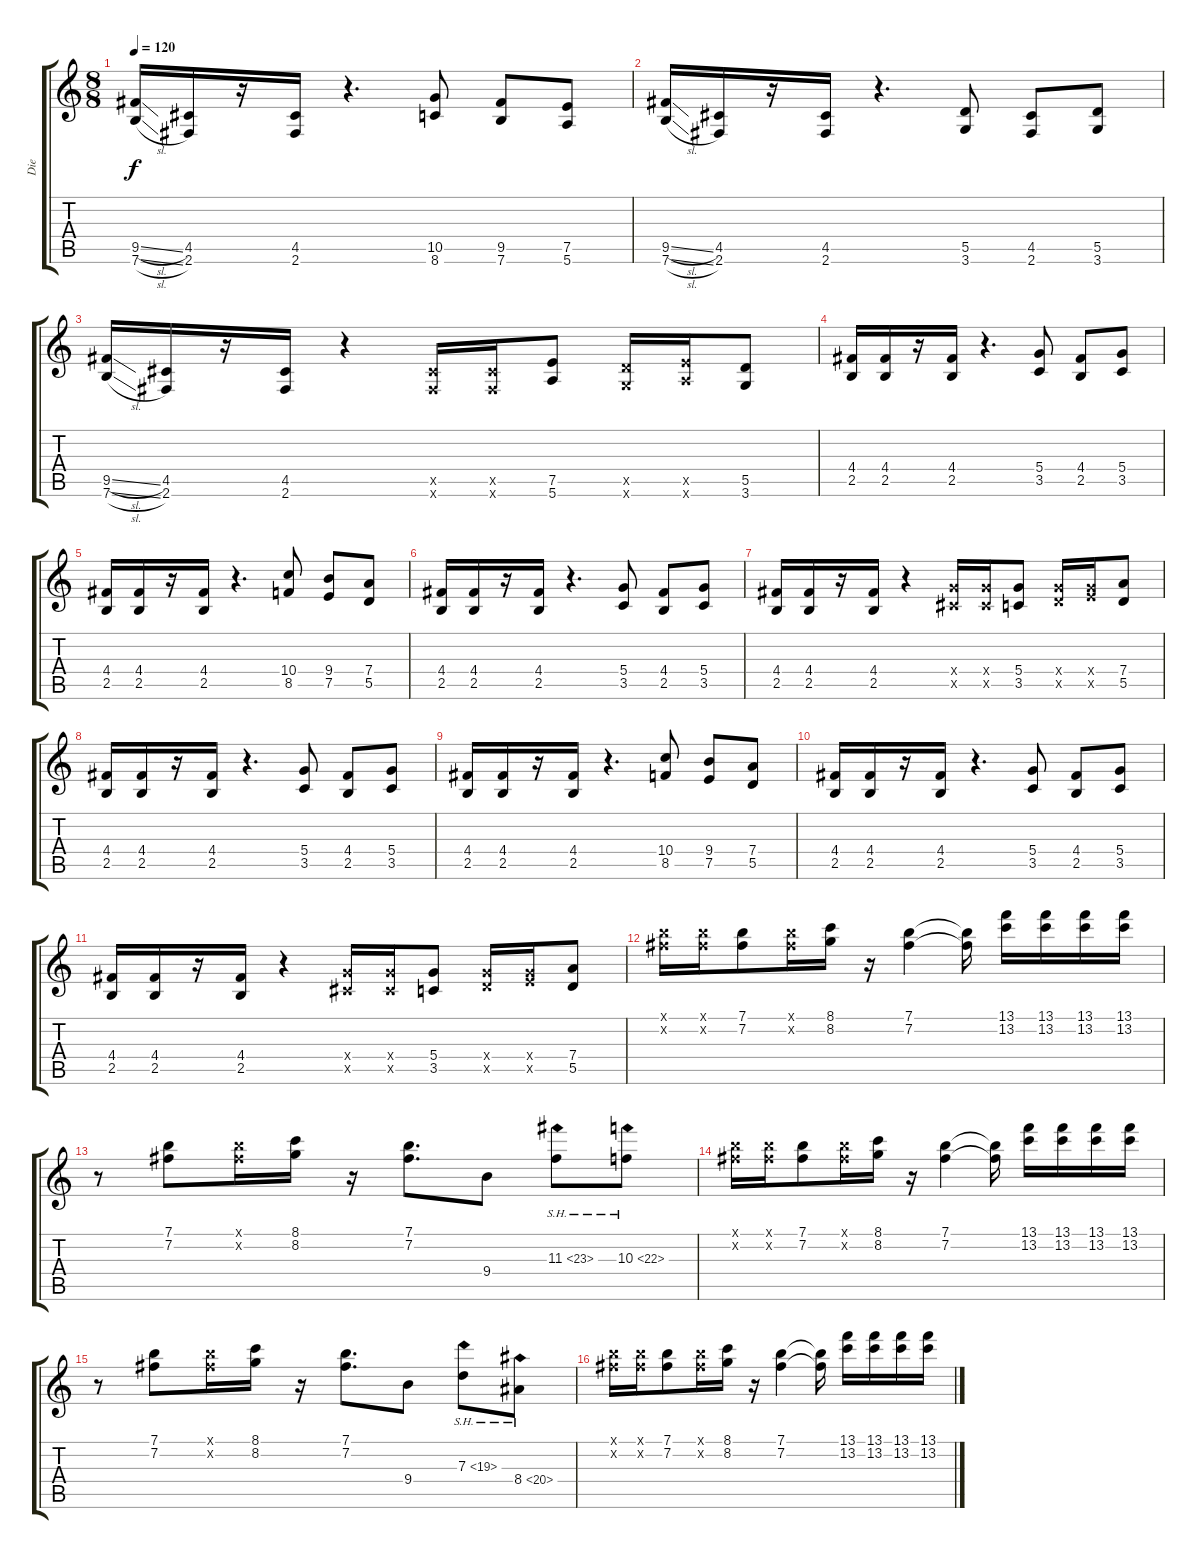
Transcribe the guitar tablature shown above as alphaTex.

\track ("Die" "Die") {instrument distortionguitar}
\staff {score tabs}
\tuning (E4 B3 G3 D3 A2 E2) {hide}
\ts (8 8)
\tempo 120
\clef g2
\ks c
(9.5{sl} 7.6{sl}).16{dy f} (4.5 2.6).16 r.16 (4.5 2.6).16 r.4{d} (10.5 8.6).8 (9.5 7.6).8 (7.5 5.6).8 |
(9.5{sl} 7.6{sl}).16 (4.5 2.6).16 r.16 (4.5 2.6).16 r.4{d} (5.5 3.6).8 (4.5 2.6).8 (5.5 3.6).8 |
(9.5{sl} 7.6{sl}).16 (4.5 2.6).16 r.16 (4.5 2.6).16 r.4 (4.5{x} 2.6{x}).16 (4.5{x} 2.6{x}).16 (7.5 5.6).8 (5.5{x} 3.6{x}).16 (7.5{x} 5.6{x}).16 (5.5 3.6).8 |
(4.4 2.5).16 (4.4 2.5).16 r.16 (4.4 2.5).16 r.4{d} (5.4 3.5).8 (4.4 2.5).8 (5.4 3.5).8 |
(4.4 2.5).16 (4.4 2.5).16 r.16 (4.4 2.5).16 r.4{d} (10.4 8.5).8 (9.4 7.5).8 (7.4 5.5).8 |
(4.4 2.5).16 (4.4 2.5).16 r.16 (4.4 2.5).16 r.4{d} (5.4 3.5).8 (4.4 2.5).8 (5.4 3.5).8 |
(4.4 2.5).16 (4.4 2.5).16 r.16 (4.4 2.5).16 r.4 (5.4{x} 4.5{x}).16 (5.4{x} 4.5{x}).16 (5.4 3.5).8 (5.4{x} 5.5{x}).16 (5.4{x} 7.5{x}).16 (7.4 5.5).8 |
(4.4 2.5).16 (4.4 2.5).16 r.16 (4.4 2.5).16 r.4{d} (5.4 3.5).8 (4.4 2.5).8 (5.4 3.5).8 |
(4.4 2.5).16 (4.4 2.5).16 r.16 (4.4 2.5).16 r.4{d} (10.4 8.5).8 (9.4 7.5).8 (7.4 5.5).8 |
(4.4 2.5).16 (4.4 2.5).16 r.16 (4.4 2.5).16 r.4{d} (5.4 3.5).8 (4.4 2.5).8 (5.4 3.5).8 |
(4.4 2.5).16 (4.4 2.5).16 r.16 (4.4 2.5).16 r.4 (5.4{x} 4.5{x}).16 (5.4{x} 4.5{x}).16 (5.4 3.5).8 (5.4{x} 5.5{x}).16 (5.4{x} 7.5{x}).16 (7.4 5.5).8 |
(7.1{x} 7.2{x}).16 (7.1{x} 7.2{x}).16 (7.1 7.2).8 (7.1{x} 7.2{x}).16 (8.1 8.2).16 r.16 (7.1 7.2).4 (7.1{t} 7.2{t}).16 (13.1 13.2).16 (13.1 13.2).16 (13.1 13.2).16 (13.1 13.2).16 |
r.8 (7.1 7.2).8 (7.1{x} 7.2{x}).16 (8.1 8.2).16 r.16 (7.1 7.2).8{d} 9.4.8 11.3{sh 12}.8 10.3{sh 12}.8 |
(7.1{x} 7.2{x}).16 (7.1{x} 7.2{x}).16 (7.1 7.2).8 (7.1{x} 7.2{x}).16 (8.1 8.2).16 r.16 (7.1 7.2).4 (7.1{t} 7.2{t}).16 (13.1 13.2).16 (13.1 13.2).16 (13.1 13.2).16 (13.1 13.2).16 |
r.8 (7.1 7.2).8 (7.1{x} 7.2{x}).16 (8.1 8.2).16 r.16 (7.1 7.2).8{d} 9.4.8 7.3{sh 12}.8 8.4{sh 12}.8 |
(7.1{x} 7.2{x}).16 (7.1{x} 7.2{x}).16 (7.1 7.2).8 (7.1{x} 7.2{x}).16 (8.1 8.2).16 r.16 (7.1 7.2).4 (7.1{t} 7.2{t}).16 (13.1 13.2).16 (13.1 13.2).16 (13.1 13.2).16 (13.1 13.2).16
